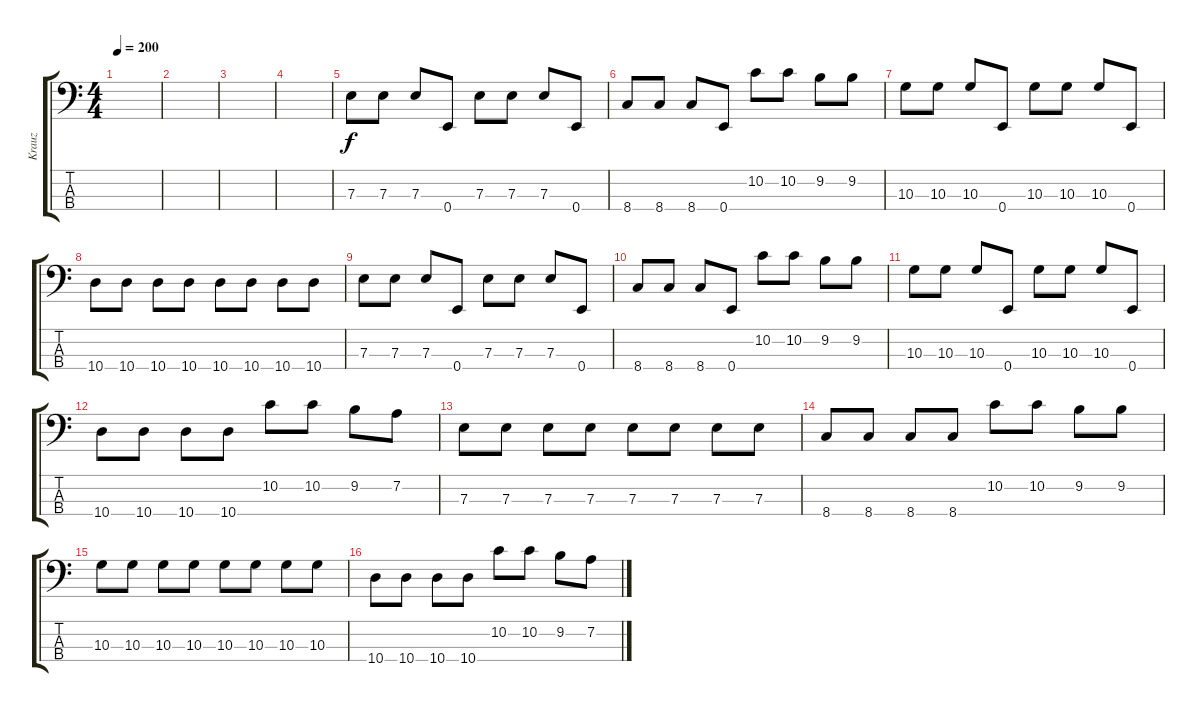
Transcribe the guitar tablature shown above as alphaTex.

\track ("Krauz" "Krauz") {solo instrument slapbass1}
\staff {score tabs}
\tuning (G2 D2 A1 E1) {hide}
\ts (4 4)
\tempo 200
\clef f4
\ks c
|
|
|
|
7.3.8 7.3.8 7.3.8 0.4.8 7.3.8 7.3.8 7.3.8 0.4.8 |
8.4.8 8.4.8 8.4.8 0.4.8 10.2.8 10.2.8 9.2.8 9.2.8 |
10.3.8 10.3.8 10.3.8 0.4.8 10.3.8 10.3.8 10.3.8 0.4.8 |
10.4.8 10.4.8 10.4.8 10.4.8 10.4.8 10.4.8 10.4.8 10.4.8 |
7.3.8 7.3.8 7.3.8 0.4.8 7.3.8 7.3.8 7.3.8 0.4.8 |
8.4.8 8.4.8 8.4.8 0.4.8 10.2.8 10.2.8 9.2.8 9.2.8 |
10.3.8 10.3.8 10.3.8 0.4.8 10.3.8 10.3.8 10.3.8 0.4.8 |
10.4.8 10.4.8 10.4.8 10.4.8 10.2.8 10.2.8 9.2.8 7.2.8 |
7.3.8 7.3.8 7.3.8 7.3.8 7.3.8 7.3.8 7.3.8 7.3.8 |
8.4.8 8.4.8 8.4.8 8.4.8 10.2.8 10.2.8 9.2.8 9.2.8 |
10.3.8 10.3.8 10.3.8 10.3.8 10.3.8 10.3.8 10.3.8 10.3.8 |
10.4.8 10.4.8 10.4.8 10.4.8 10.2.8 10.2.8 9.2.8 7.2.8
